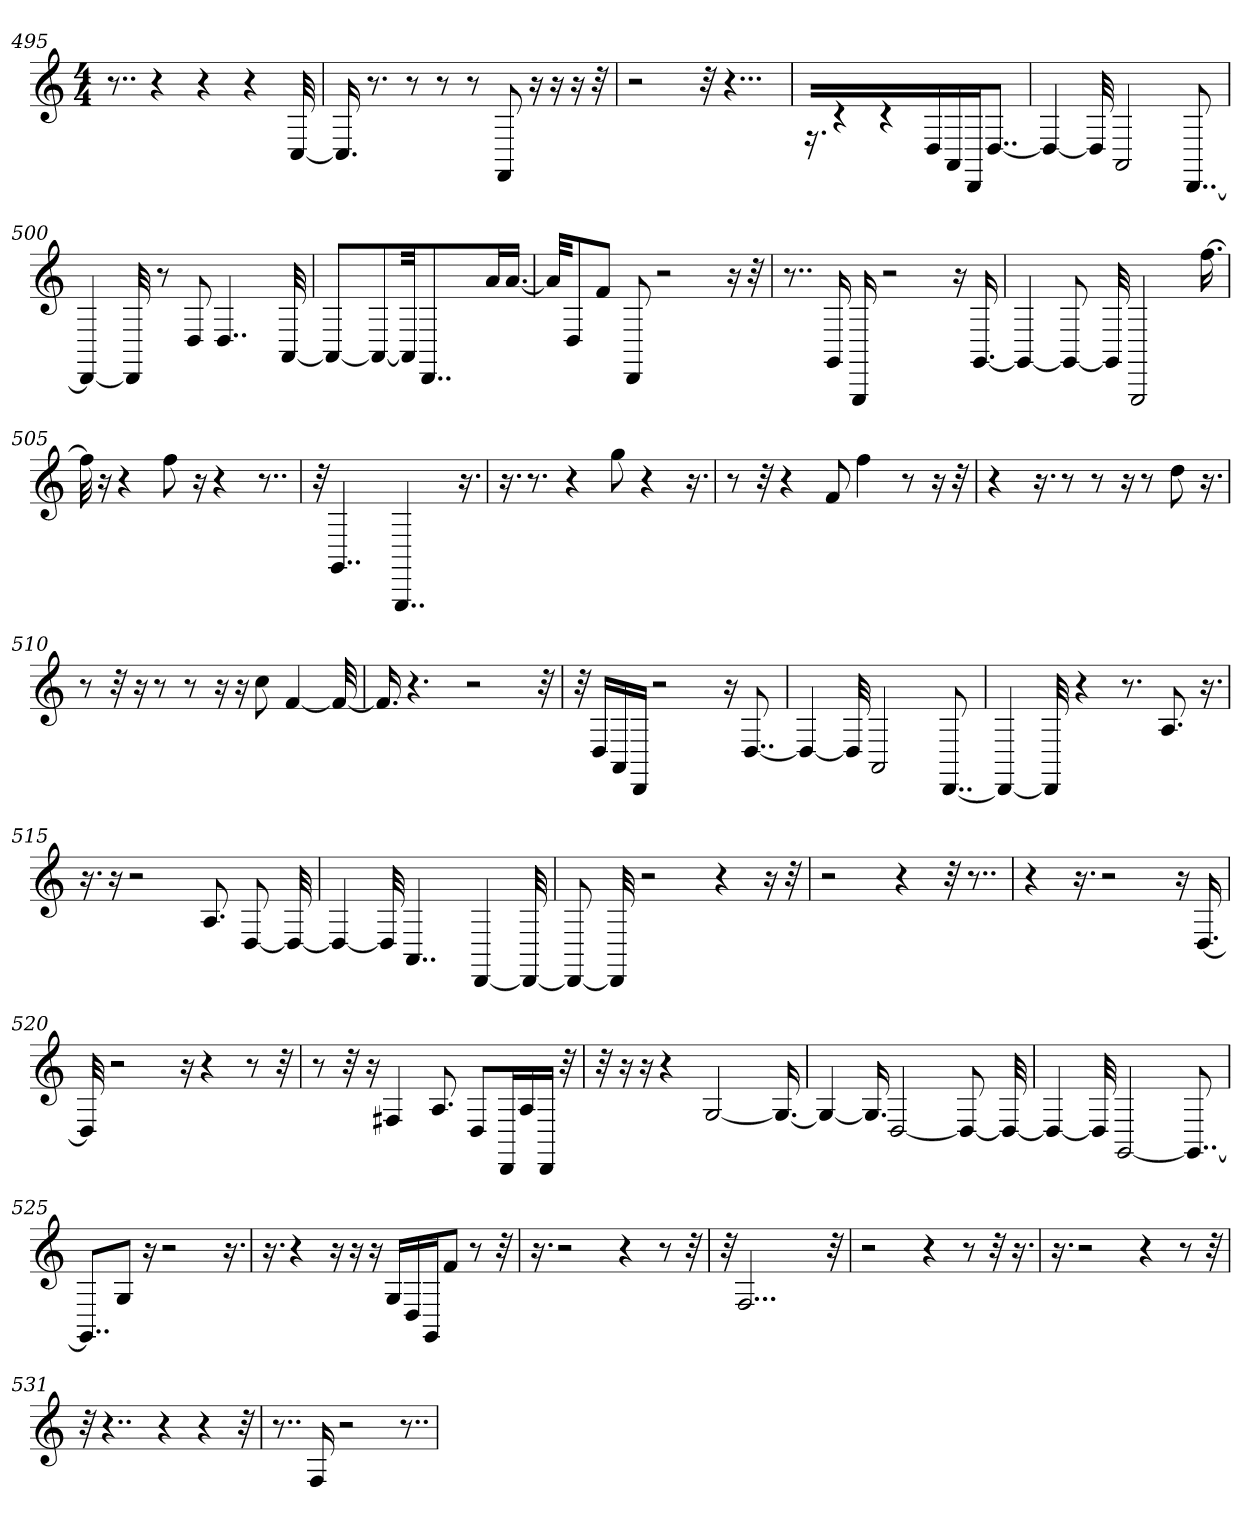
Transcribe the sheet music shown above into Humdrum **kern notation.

**kern
*part1
*staff1
*clefG2
*M4/4
=495
8..r
4r
4r
4r
[32C
=496
16.C]
8.r
8r
8r
8r
8FF
16r
16r
16r
32r
=497
2r
32r
4...r
=498
16.r
4r
4r
16D/LL
16AA/
16DD/JJ
[8..DJ
=499
4D_
32D]
2AA
[8..DD
=500
4DD_
32DD]
8r
8D
4..D
[32AA
=501
4AA_
8AA_
32AA]
4..DD
16a/KL
[16.a/JJ
=502
32a/KKL]
8D/
8f/J
8DD
2r
16r
32r
=503
8..r
16GG
16GGG
2r
16r
[16.GG
=504
4GG_
8GG_
32GG]
2GGG
[16.ff
=505
32ff]
16r
4r
8ff
16r
4r
8..r
=506
32r
4..GG
4..GGG
16.r
=507
16.r
8.r
4r
8gg
4r
16.r
=508
8r
32r
4r
8f
4ff
8r
16r
32r
=509
4r
16.r
8r
8r
16r
8r
8dd
16.r
=510
8r
32r
16r
8r
8r
16r
16r
8cc
[4f
32f_
=511
16.f]
4.r
2r
32r
=512
32r
16D/LL
16AA/
16DD/JJ
2r
16r
[8..D
=513
4D_
32D]
2AA
[8..DD
=514
4DD_
32DD]
4r
8.r
8.A
16.r
=515
16.r
16r
2r
8.A
[8D
32D_
=516
4D_
32D]
4..AA
[4DD
32DD_
=517
8DD_
32DD]
2r
4r
16r
32r
=518
2r
4r
32r
8..r
=519
4r
16.r
2r
16r
[16.D
=520
32D]
2r
16r
4r
8r
32r
=521
8r
32r
16r
4F#X
8.A
8D/L
16DD/L
16A/
16DD/JJ
32r
=522
32r
16r
16r
4r
[2G
16.G_
=523
4G_
16.G]
[2D
8D_
32D_
=524
4D_
32D]
[2GG
8..GG_
=525
8..GG/L]
8G/J
16r
2r
16.r
=526
16.r
4r
16r
16r
16r
16G/LL
16D/J
16GG/K
8f/J
8r
32r
=527
16.r
2r
4r
8r
32r
=528
32r
2...F
32r
=529
2r
4r
8r
32r
16.r
=530
16.r
2r
4r
8r
32r
=531
32r
4..r
4r
4r
32r
=532
8..r
16F
2r
8..r
=
*-
